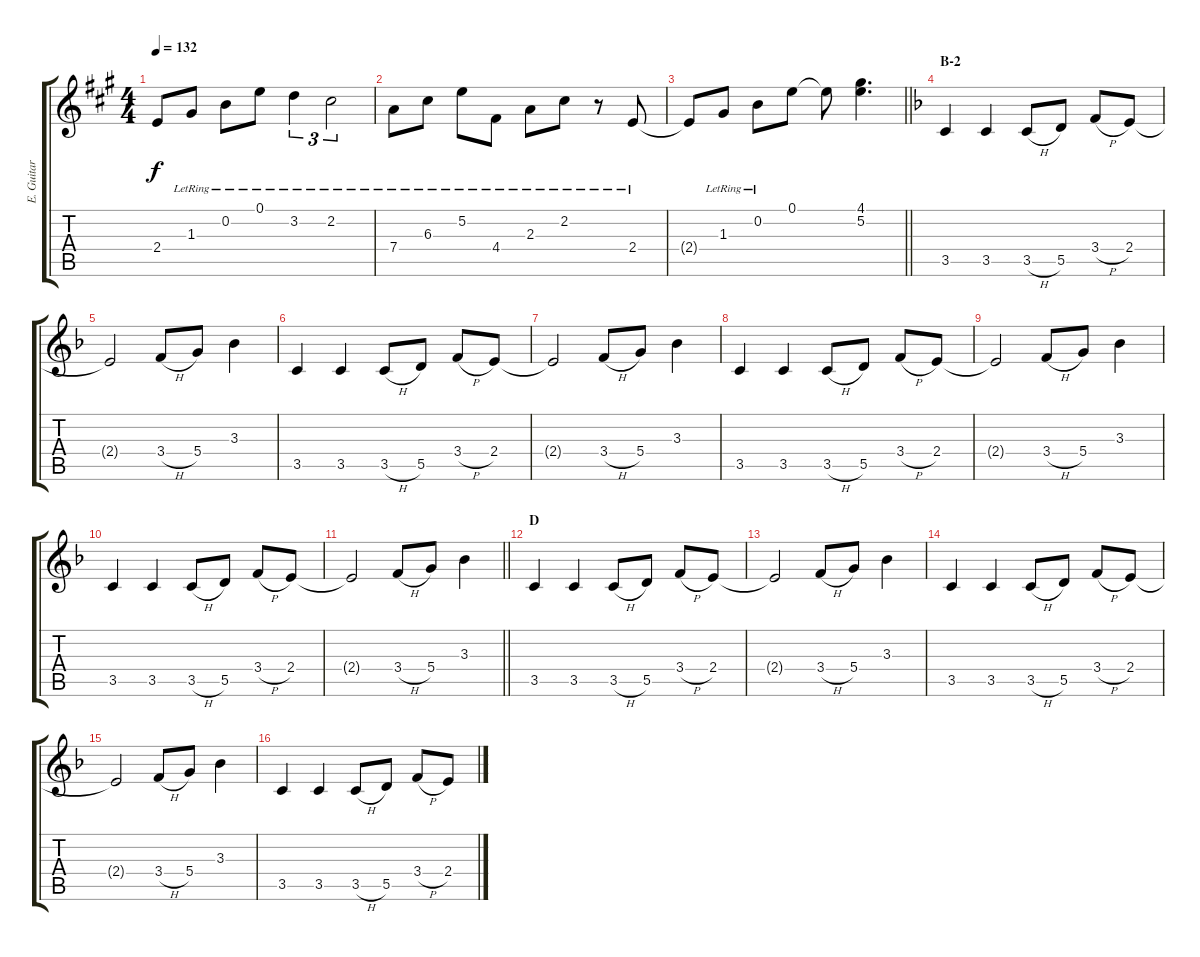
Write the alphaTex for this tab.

\track ("E. Guitar II" "E. Guitar ") {instrument electricguitarclean}
\staff {score tabs}
\tuning (E4 B3 G3 D3 A2 E2) {hide}
\ts (4 4)
\tempo 132
\clef g2
\ks a
2.4{t}.8{dy f} 1.3{lr}.8 0.2{lr}.8 0.1{lr}.8 3.2{lr}.4{tu (3 2)} 2.2{lr}.2{tu (3 2)} |
7.4{lr}.8 6.3{lr}.8 5.2{lr}.8 4.4{lr}.8 2.3{lr}.8 2.2{lr}.8 r.8 2.4{lr}.8 |
\barLineRight lightlight
2.4{t}.8 1.3{lr}.8 0.2{lr}.8 0.1.8 0.1{t}.8 (4.1 5.2).4{d} |
\section ("" "B-2")
\ks f
3.5.4 3.5.4 3.5{h}.8 5.5.8 3.4{h}.8 2.4.8 |
2.4{t}.2 3.4{h}.8 5.4.8 3.3.4 |
3.5.4 3.5.4 3.5{h}.8 5.5.8 3.4{h}.8 2.4.8 |
2.4{t}.2 3.4{h}.8 5.4.8 3.3.4 |
3.5.4 3.5.4 3.5{h}.8 5.5.8 3.4{h}.8 2.4.8 |
2.4{t}.2 3.4{h}.8 5.4.8 3.3.4 |
3.5.4 3.5.4 3.5{h}.8 5.5.8 3.4{h}.8 2.4.8 |
\barLineRight lightlight
2.4{t}.2 3.4{h}.8 5.4.8 3.3.4 |
\section ("" "D")
3.5.4 3.5.4 3.5{h}.8 5.5.8 3.4{h}.8 2.4.8 |
2.4{t}.2 3.4{h}.8 5.4.8 3.3.4 |
3.5.4 3.5.4 3.5{h}.8 5.5.8 3.4{h}.8 2.4.8 |
2.4{t}.2 3.4{h}.8 5.4.8 3.3.4 |
3.5.4 3.5.4 3.5{h}.8 5.5.8 3.4{h}.8 2.4.8
